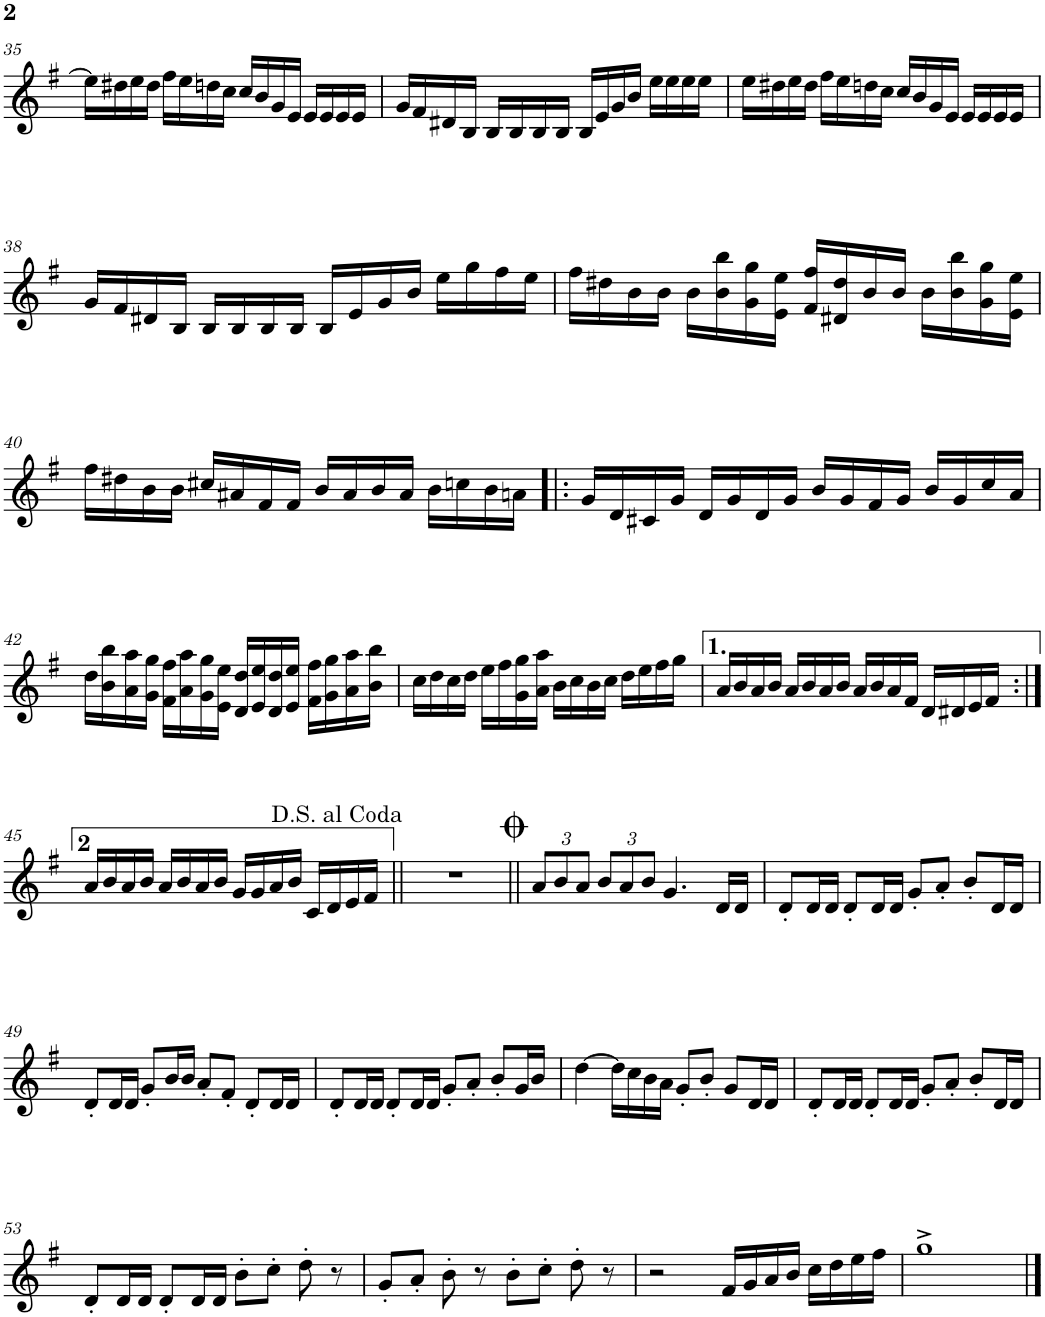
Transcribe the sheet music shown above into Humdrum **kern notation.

**kern
*part1
*staff1
*I"Trompete
*I'Tpt.
!!LO:PB:g=z
*clefG2
*Trd1c2
*k[f#]
*M4/4
=35
16ee\LL]
16dd#X\
16ee\
16dd#\JJ
16ff#\LL
16ee\
16ddn\
16cc\JJ
16cc/LL
16b/
16g/
16e/JJ
16e/LL
16e/
16e/
16e/JJ
=36
16g/LL
16f#/
16d#X/
16B/JJ
16B/LL
16B/
16B/
16B/JJ
16B/LL
16e/
16g/
16b/JJ
16ee\LL
16ee\
16ee\
16ee\JJ
=37
16ee\LL
16dd#X\
16ee\
16dd#\JJ
16ff#\LL
16ee\
16ddn\
16cc\JJ
16cc/LL
16b/
16g/
16e/JJ
16e/LL
16e/
16e/
16e/JJ
!!LO:LB:g=z
=38
16g/LL
16f#/
16d#X/
16B/JJ
16B/LL
16B/
16B/
16B/JJ
16B/LL
16e/
16g/
16b/JJ
16ee\LL
16gg\
16ff#\
16ee\JJ
=39
16ff#\LL
16dd#X\
16b\
16b\JJ
16b\LL
16b\ 16bb\
16g\ 16gg\
16e\ 16ee\JJ
16f#/ 16ff#/LL
16d#X/ 16dd#/
16b/
16b/JJ
16b\LL
16b\ 16bb\
16g\ 16gg\
16e\ 16ee\JJ
!!LO:LB:g=z
=40
16ff#\LL
16dd#X\
16b\
16b\JJ
16cc#X/LL
16a#X/
16f#/
16f#/JJ
16b/LL
16a#/
16b/
16a#/JJ
16b\LL
16ccn\
16b\
16an\JJ
=41!|:
16g/LL
16d/
16c#X/
16g/JJ
16d/LL
16g/
16d/
16g/JJ
16b/LL
16g/
16f#/
16g/JJ
16b/LL
16g/
16cc/
16a/JJ
!!LO:LB:g=z
=42
16dd\LL
16b\ 16bb\
16a\ 16aa\
16g\ 16gg\JJ
16f#\ 16ff#\LL
16a\ 16aa\
16g\ 16gg\
16e\ 16ee\JJ
16d/ 16dd/LL
16e/ 16ee/
16d/ 16dd/
16e/ 16ee/JJ
16f#\ 16ff#\LL
16g\ 16gg\
16a\ 16aa\
16b\ 16bb\JJ
=43
16cc\LL
16dd\
16cc\
16dd\JJ
16ee\LL
16ff#\
16g\ 16gg\
16a\ 16aa\JJ
16b\LL
16cc\
16b\
16cc\JJ
16dd\LL
16ee\
16ff#\
16gg\JJ
=44
16a/LL
16b/
16a/
16b/JJ
16a/LL
16b/
16a/
16b/JJ
16a/LL
16b/
16a/
16f#/JJ
16d/LL
16d#X/
16e/
16f#/JJ
!!LO:LB:g=z
=45:|!
16a/LL
16b/
16a/
16b/JJ
16a/LL
16b/
16a/
16b/JJ
16g/LL
16g/
16a/
16b/JJ
16c/LL
16d/
16e/
16f#/JJ
=46||
1r
=47||
*Xbrackettup
12a/L
12b/
12a/J
12b/L
12a/
12b/J
4.g/
16d/LL
16d/JJ
=48
8d'/L
16d/L
16d/JJ
8d'/L
16d/L
16d/JJ
8g'/L
8a'/J
8b'/L
16d/L
16d/JJ
!!LO:LB:g=z
=49
8d'/L
16d/L
16d/JJ
8g'/L
16b/L
16b/JJ
8a'/L
8f#'/J
8d'/L
16d/L
16d/JJ
=50
8d'/L
16d/L
16d/JJ
8d'/L
16d/L
16d/JJ
8g'/L
8a'/J
8b'/L
16g/L
16b/JJ
=51
[4dd\
16dd\LL]
16cc\
16b\
16a\JJ
8g'/L
8b'/J
8g/L
16d/L
16d/JJ
=52
8d'/L
16d/L
16d/JJ
8d'/L
16d/L
16d/JJ
8g'/L
8a'/J
8b'/L
16d/L
16d/JJ
!!LO:LB:g=z
=53
8d'/L
16d/L
16d/JJ
8d'/L
16d/L
16d/JJ
8b'\L
8cc'\J
8dd'\
8r
=54
8g'/L
8a'/J
8b'\
8r
8b'\L
8cc'\J
8dd'\
8r
=55
2r
16f#/LL
16g/
16a/
16b/JJ
16cc\LL
16dd\
16ee\
16ff#\JJ
=56
1gg^
==
*-
